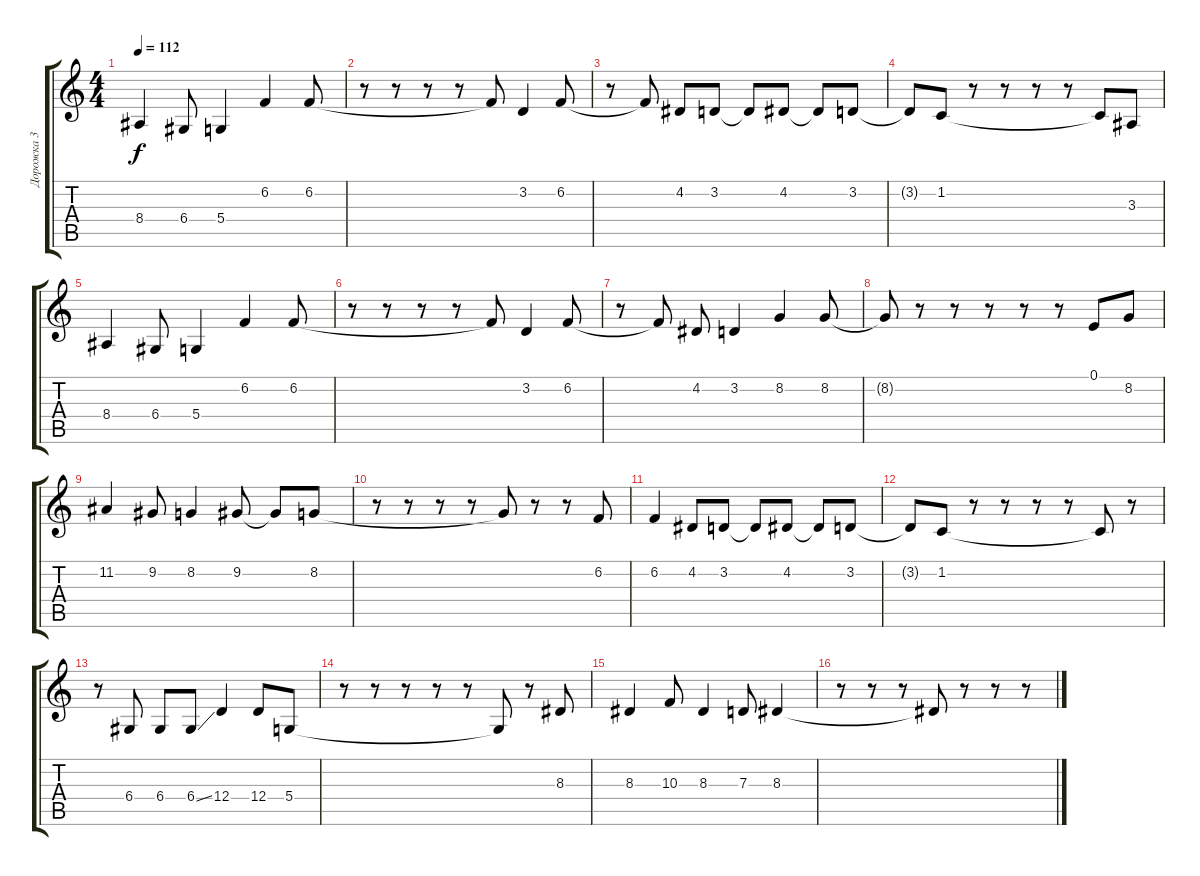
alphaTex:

\track ("Дорожка 3" "Дорожка 3") {instrument altosax}
\staff {score tabs}
\tuning (E4 B3 G3 D3 A2 E2) {hide}
\ts (4 4)
\tempo 112
\clef g2
\ks c
8.4.4{dy f} 6.4.8 5.4.4 6.2.4 6.2.8 |
r.8 r.8 r.8 r.8 6.2{t}.8 3.2.4 6.2.8 |
r.8 6.2{t}.8 4.2.8 3.2.8 3.2{t}.8 4.2.8 4.2{t}.8 3.2.8 |
3.2{t}.8 1.2.8 r.8 r.8 r.8 r.8 1.2{t}.8 3.3.8 |
8.4.4 6.4.8 5.4.4 6.2.4 6.2.8 |
r.8 r.8 r.8 r.8 6.2{t}.8 3.2.4 6.2.8 |
r.8 6.2{t}.8 4.2.8 3.2.4 8.2.4 8.2.8 |
8.2{t}.8 r.8 r.8 r.8 r.8 r.8 0.1.8 8.2.8 |
11.2.4 9.2.8 8.2.4 9.2.8 9.2{t}.8 8.2.8 |
r.8 r.8 r.8 r.8 8.2{t}.8 r.8 r.8 6.2.8 |
6.2.4 4.2.8 3.2.8 3.2{t}.8 4.2.8 4.2{t}.8 3.2.8 |
3.2{t}.8 1.2.8 r.8 r.8 r.8 r.8 1.2{t}.8 r.8 |
r.8 6.4.8 6.4.8 6.4{ss}.8 12.4.4 12.4.8 5.4.8 |
r.8 r.8 r.8 r.8 r.8 5.4{t}.8 r.8 8.3.8 |
8.3.4 10.3.8 8.3.4 7.3.8 8.3.4 |
r.8 r.8 r.8 8.3{t}.8 r.8 r.8 r.8
